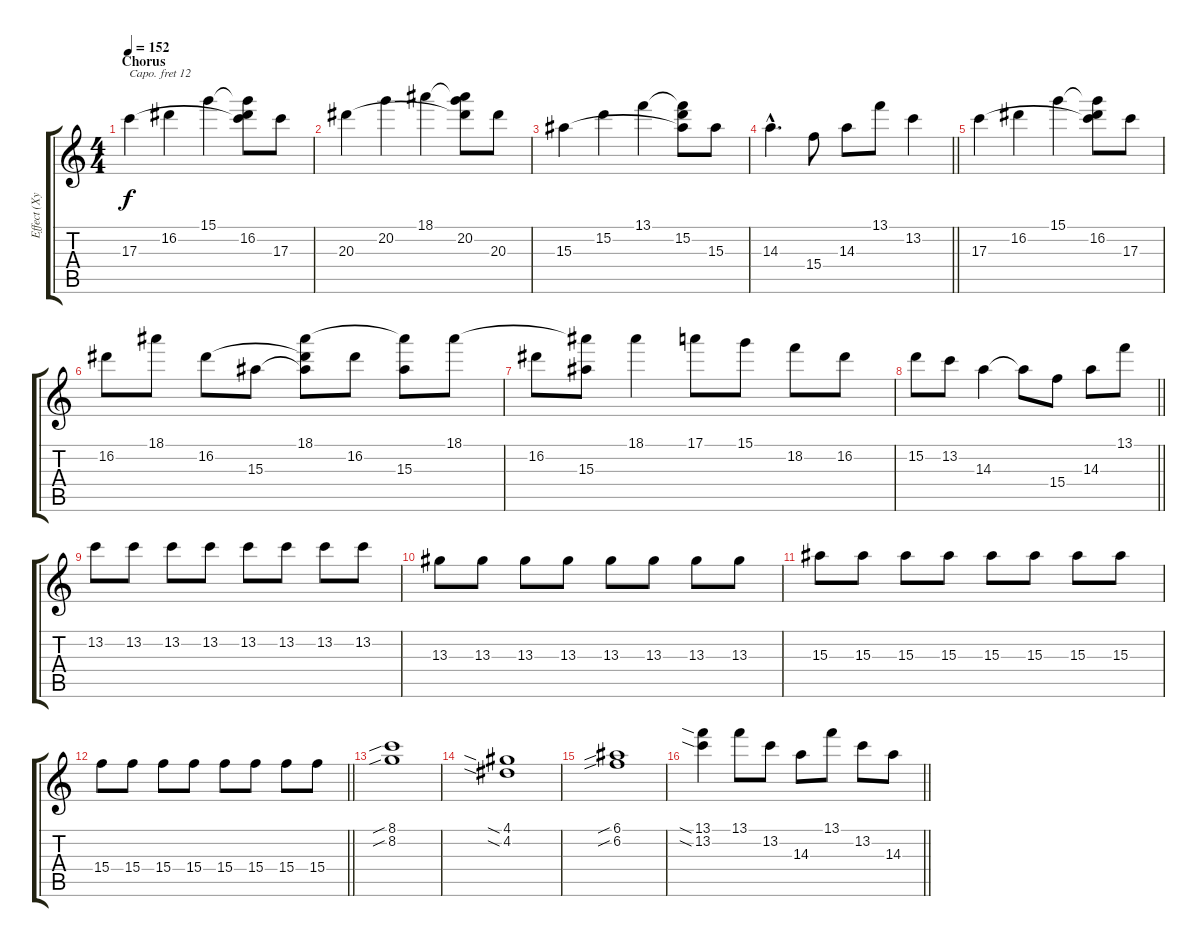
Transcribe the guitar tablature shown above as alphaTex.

\track ("Effect (Xylophone)(synth)" "Effect (Xy") {instrument marimba}
\staff {score tabs}
\capo 12
\tuning (E4 B3 G3 D3 A2 E2) {hide}
\ts (4 4)
\section ("" "Chorus")
\tempo 152
\clef g2
\ks c
17.3.4{dy f} 16.2.4 15.1.4 (15.1{t} 16.2 17.3{t}).8 17.3.8 |
20.3.4 20.2.4 18.1.4 (18.1{t} 20.2 20.3{t}).8 20.3.8 |
15.3.4 15.2.4 13.1.4 (13.1{t} 15.2 15.3{t}).8 15.3.8 |
\barLineRight lightlight
14.3{hac}.4{d} 15.4.8 14.3.8 13.1.8 13.2.4 |
17.3.4 16.2.4 15.1.4 (15.1{t} 16.2 17.3{t}).8 17.3.8 |
16.2.8 18.1.8 16.2.8 15.3.8 (18.1 16.2{t} 15.3{t}).8 16.2.8 (18.1{t} 15.3).8 18.1.8 |
16.2.8 (18.1{t} 15.3).8 18.1.4 17.1.8 15.1.8 18.2.8 16.2.8 |
\barLineRight lightlight
15.2.8 13.2.8 14.3.4 14.3{t}.8 15.4.8 14.3.8 13.1.8 |
13.2.8 13.2.8 13.2.8 13.2.8 13.2.8 13.2.8 13.2.8 13.2.8 |
13.3.8 13.3.8 13.3.8 13.3.8 13.3.8 13.3.8 13.3.8 13.3.8 |
15.3.8 15.3.8 15.3.8 15.3.8 15.3.8 15.3.8 15.3.8 15.3.8 |
\barLineRight lightlight
15.4.8 15.4.8 15.4.8 15.4.8 15.4.8 15.4.8 15.4.8 15.4.8 |
(8.1{sib} 8.2{sib}).1 |
(4.1{sia} 4.2{sia}).1 |
(6.1{sib} 6.2{sib}).1 |
\barLineRight lightlight
(13.1{sia} 13.2{sia}).4 13.1.8 13.2.8 14.3.8 13.1.8 13.2.8 14.3.8
